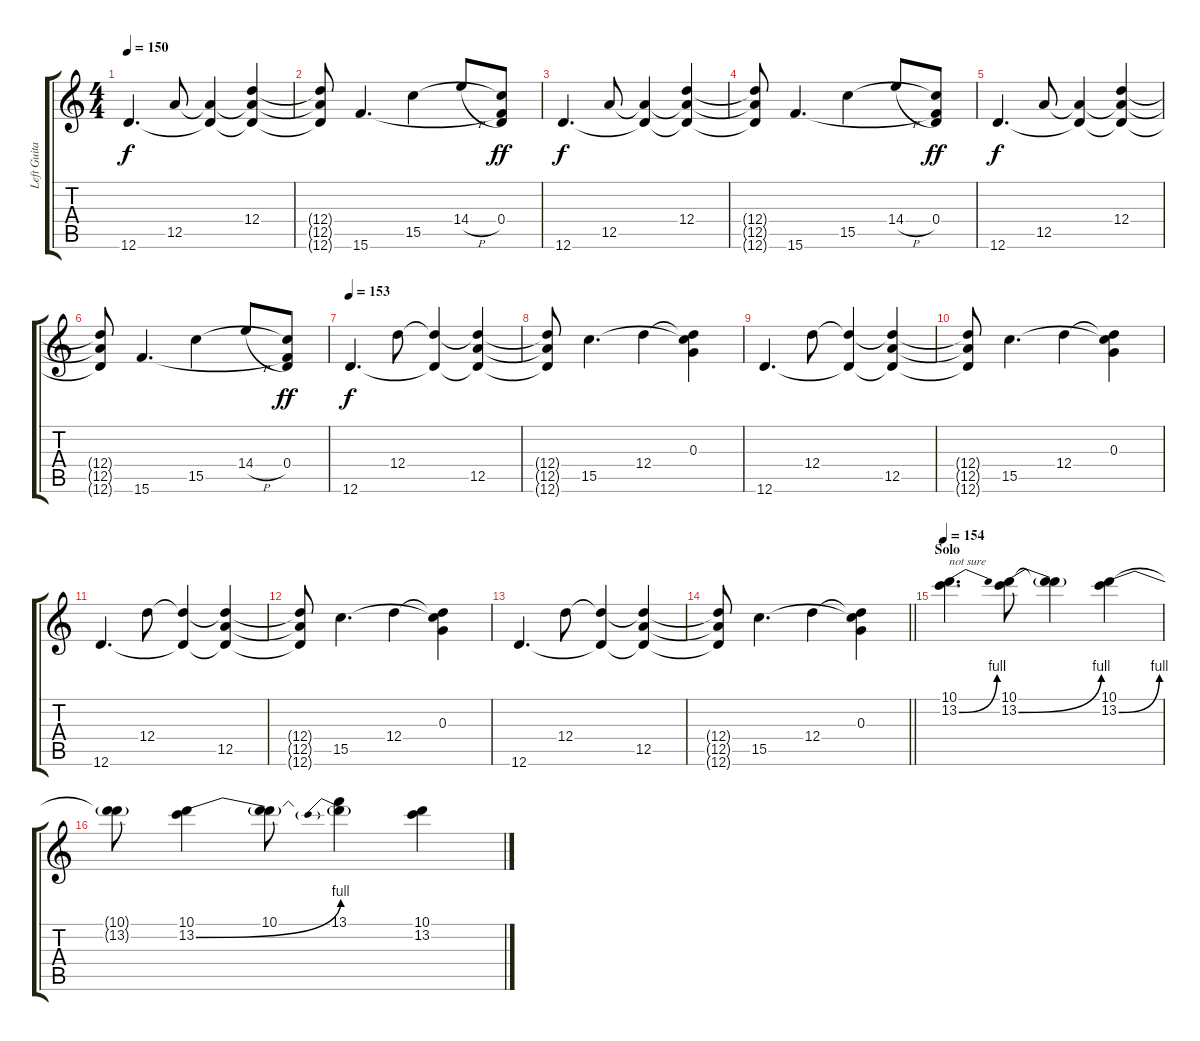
\track ("Left Guitar" "Left Guita") {instrument distortionguitar}
\staff {score tabs}
\tuning (E4 B3 G3 D3 A2 D2) {hide}
\ts (4 4)
\tempo 150
\clef g2
\ks c
12.6.4{d dy f} 12.5.8 (12.5{t} 12.6{t}).4 (12.4 12.5{t} 12.6{t}).4 |
(12.4{t} 12.5{t} 12.6{t}).8 15.6.4{d} 15.5.4 14.4{h}.8 (0.4 15.5{t} 15.6{t}).8{dy ff} |
12.6.4{d dy f} 12.5.8 (12.5{t} 12.6{t}).4 (12.4 12.5{t} 12.6{t}).4 |
(12.4{t} 12.5{t} 12.6{t}).8 15.6.4{d} 15.5.4 14.4{h}.8 (0.4 15.5{t} 15.6{t}).8{dy ff} |
12.6.4{d dy f} 12.5.8 (12.5{t} 12.6{t}).4 (12.4 12.5{t} 12.6{t}).4 |
(12.4{t} 12.5{t} 12.6{t}).8 15.6.4{d} 15.5.4 14.4{h}.8 (0.4 15.5{t} 15.6{t}).8{dy ff} |
\tempo 153
12.6.4{d dy f} 12.4.8 (12.4{t} 12.6{t}).4 (12.4{t} 12.5 12.6{t}).4 |
(12.4{t} 12.5{t} 12.6{t}).8 15.5.4{d} 12.4.4 (0.3 12.4{t} 15.5{t}).4 |
12.6.4{d} 12.4.8 (12.4{t} 12.6{t}).4 (12.4{t} 12.5 12.6{t}).4 |
(12.4{t} 12.5{t} 12.6{t}).8 15.5.4{d} 12.4.4 (0.3 12.4{t} 15.5{t}).4 |
12.6.4{d} 12.4.8 (12.4{t} 12.6{t}).4 (12.4{t} 12.5 12.6{t}).4 |
(12.4{t} 12.5{t} 12.6{t}).8 15.5.4{d} 12.4.4 (0.3 12.4{t} 15.5{t}).4 |
12.6.4{d} 12.4.8 (12.4{t} 12.6{t}).4 (12.4{t} 12.5 12.6{t}).4 |
\barLineRight lightlight
(12.4{t} 12.5{t} 12.6{t}).8 15.5.4{d} 12.4.4 (0.3 12.4{t} 15.5{t}).4 |
\section ("" "Solo")
\tempo 154
(10.1 13.2{be (bend 0 0 60 4)}).4{d txt "not sure"} (10.1 13.2{be (bend 0 0 60 4)}).8 (10.1{t} 13.2{t}).4 (10.1 13.2{be (bend 0 0 60 4)}).4 |
(10.1{t} 13.2{t}).8 (10.1 13.2{be (bend 0 0 60 4)}).4 (10.1 13.2{t}).8 (13.1 13.2{be (prebend 0 4 60 4) t}).4 (10.1 13.2).4
